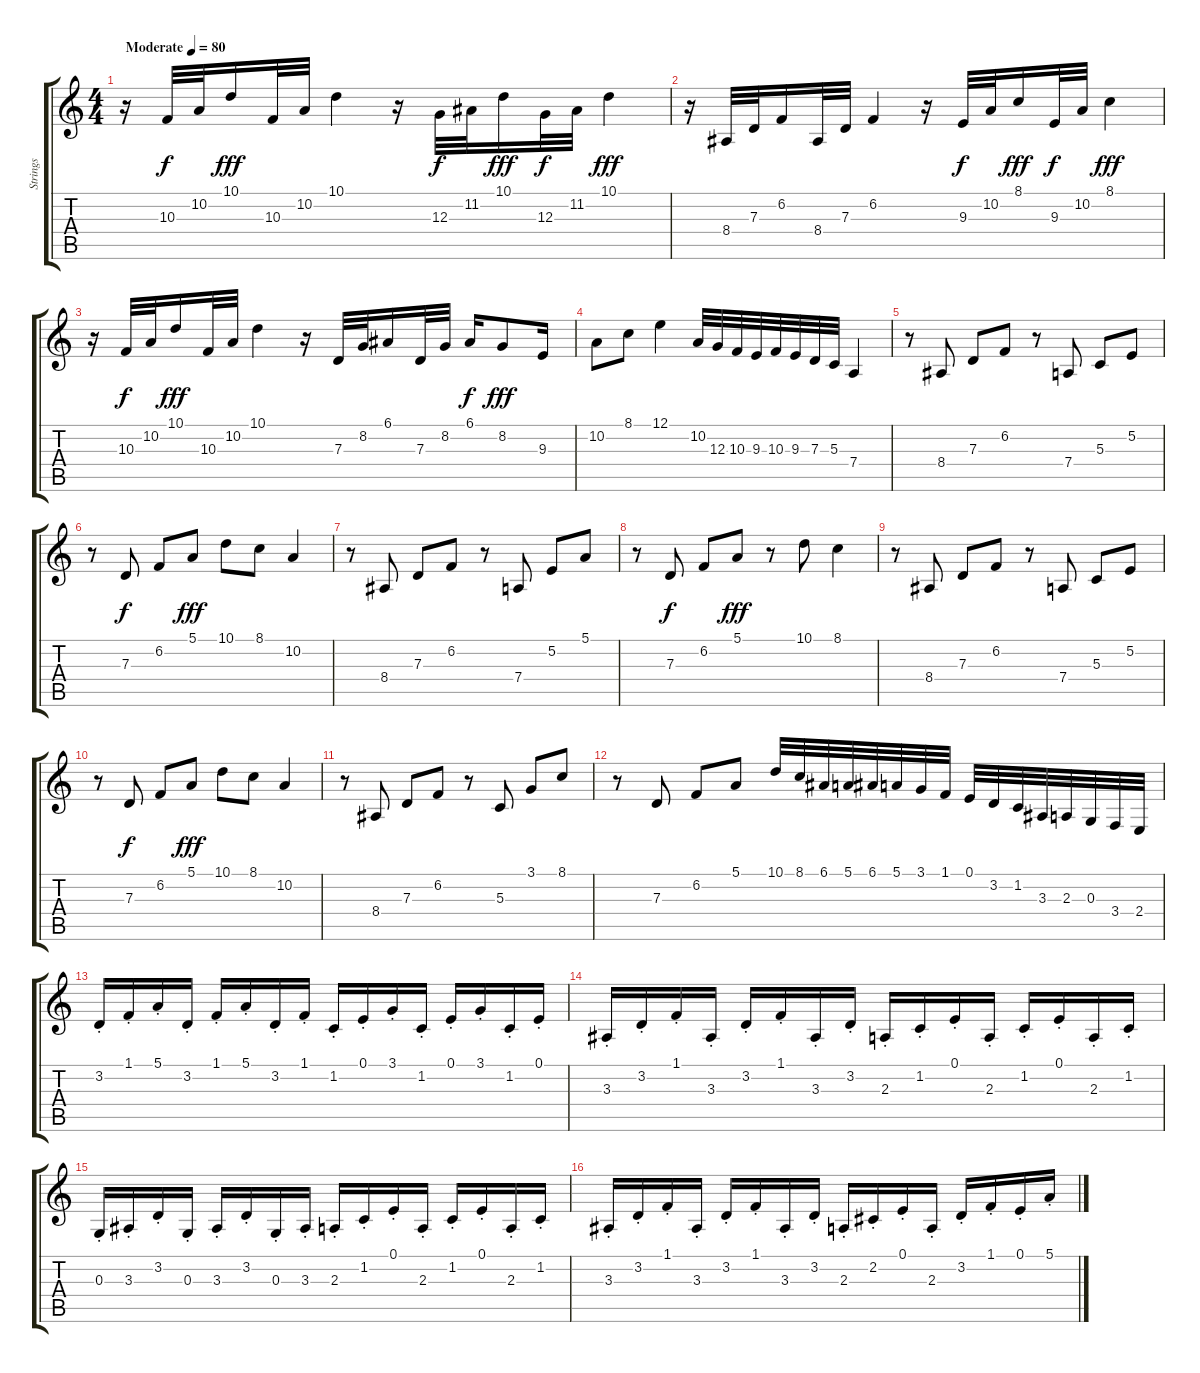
\track ("Strings" "Strings") {instrument tremolostrings}
\staff {score tabs}
\tuning (E4 B3 G3 D3 A2 E2) {hide}
\ts (4 4)
\tempo (80 "Moderate")
\clef g2
\ks c
r.16{dy f instrument tremolostrings} 10.3.32 10.2.32 10.1.16{dy fff} 10.3.32 10.2.32 10.1.4 r.16 12.3.32{dy f} 11.2.32 10.1.16{dy fff} 12.3.32{dy f} 11.2.32 10.1.4{dy fff} |
r.16 8.4.32 7.3.32 6.2.16 8.4.32 7.3.32 6.2.4 r.16 9.3.32{dy f} 10.2.32 8.1.16{dy fff} 9.3.32{dy f} 10.2.32 8.1.4{dy fff} |
r.16 10.3.32{dy f} 10.2.32 10.1.16{dy fff} 10.3.32 10.2.32 10.1.4 r.16 7.3.32 8.2.32 6.1.16 7.3.32 8.2.32 6.1.16{dy f} 8.2.8{dy fff} 9.3.16 |
10.2.8 8.1.8 12.1.4 10.2.32 12.3.32 10.3.32 9.3.32 10.3.32 9.3.32 7.3.32 5.3.32 7.4.4 |
r.8 8.4.8 7.3.8 6.2.8 r.8 7.4.8 5.3.8 5.2.8 |
r.8 7.3.8{dy f} 6.2.8 5.1.8{dy fff} 10.1.8 8.1.8 10.2.4 |
r.8 8.4.8 7.3.8 6.2.8 r.8 7.4.8 5.2.8 5.1.8 |
r.8 7.3.8{dy f} 6.2.8 5.1.8{dy fff} r.8 10.1.8 8.1.4 |
r.8 8.4.8 7.3.8 6.2.8 r.8 7.4.8 5.3.8 5.2.8 |
r.8 7.3.8{dy f} 6.2.8 5.1.8{dy fff} 10.1.8 8.1.8 10.2.4 |
r.8 8.4.8 7.3.8 6.2.8 r.8 5.3.8 3.1.8 8.1.8 |
r.8 7.3.8 6.2.8 5.1.8 10.1.32 8.1.32 6.1.32 5.1.32 6.1.32 5.1.32 3.1.32 1.1.32 0.1.32 3.2.32 1.2.32 3.3.32 2.3.32 0.3.32 3.4.32 2.4.32 |
3.2{st}.16 1.1{st}.16 5.1{st}.16 3.2{st}.16 1.1{st}.16 5.1{st}.16 3.2{st}.16 1.1{st}.16 1.2{st}.16 0.1{st}.16 3.1{st}.16 1.2{st}.16 0.1{st}.16 3.1{st}.16 1.2{st}.16 0.1{st}.16 |
3.3{st}.16 3.2{st}.16 1.1{st}.16 3.3{st}.16 3.2{st}.16 1.1{st}.16 3.3{st}.16 3.2{st}.16 2.3{st}.16 1.2{st}.16 0.1{st}.16 2.3{st}.16 1.2{st}.16 0.1{st}.16 2.3{st}.16 1.2{st}.16 |
0.3{st}.16 3.3{st}.16 3.2{st}.16 0.3{st}.16 3.3{st}.16 3.2{st}.16 0.3{st}.16 3.3{st}.16 2.3{st}.16 1.2{st}.16 0.1{st}.16 2.3{st}.16 1.2{st}.16 0.1{st}.16 2.3{st}.16 1.2{st}.16 |
3.3{st}.16 3.2{st}.16 1.1{st}.16 3.3{st}.16 3.2{st}.16 1.1{st}.16 3.3{st}.16 3.2{st}.16 2.3{st}.16 2.2{st}.16 0.1{st}.16 2.3{st}.16 3.2{st}.16 1.1{st}.16 0.1{st}.16 5.1{st}.16
